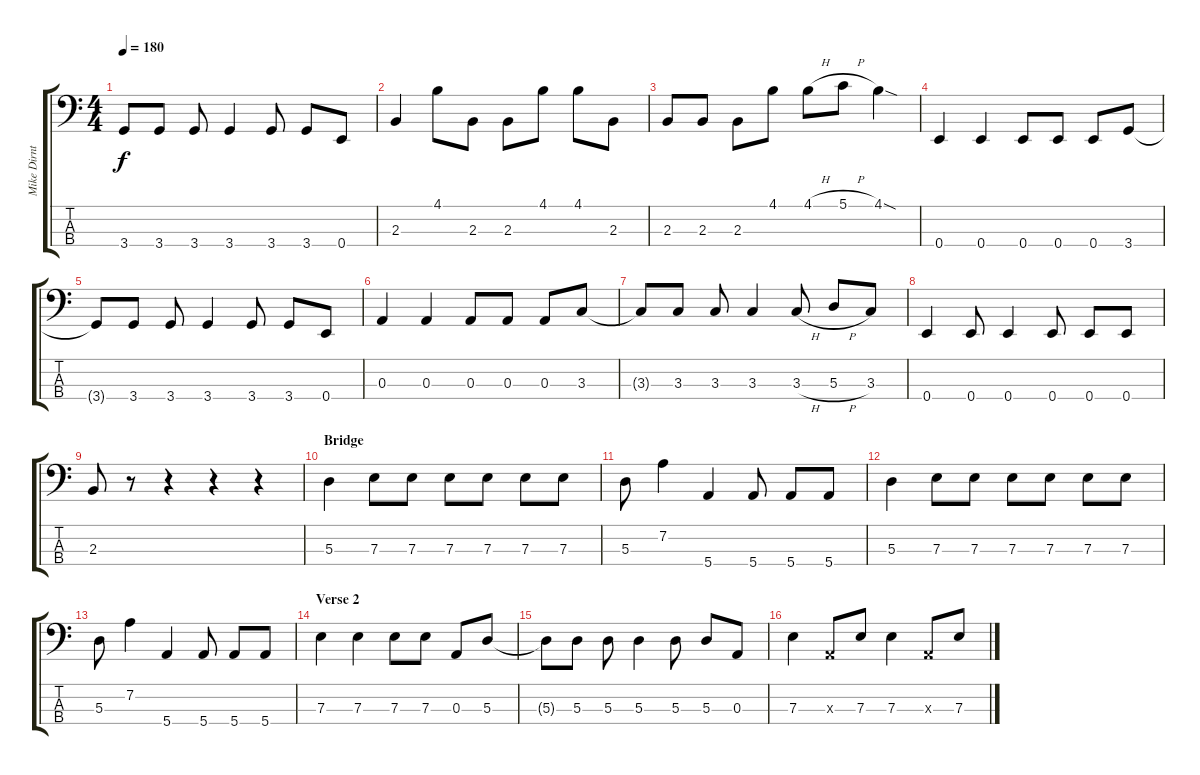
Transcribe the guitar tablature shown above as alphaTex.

\track ("Mike Dirnt" "Mike Dirnt") {instrument electricbasspick}
\staff {score tabs}
\tuning (G2 D2 A1 E1) {hide}
\ts (4 4)
\tempo 180
\clef f4
\ks c
3.4{t}.8{dy f} 3.4.8 3.4.8 3.4.4 3.4.8 3.4.8 0.4.8 |
2.3.4 4.1.8 2.3.8 2.3.8 4.1.8 4.1.8 2.3.8 |
2.3.8 2.3.8 2.3.8 4.1.8 4.1{h}.8 5.1{h}.8 4.1{sod}.4 |
0.4.4 0.4.4 0.4.8 0.4.8 0.4.8 3.4.8 |
3.4{t}.8 3.4.8 3.4.8 3.4.4 3.4.8 3.4.8 0.4.8 |
0.3.4 0.3.4 0.3.8 0.3.8 0.3.8 3.3.8 |
3.3{t}.8 3.3.8 3.3.8 3.3.4 3.3{h}.8 5.3{h}.8 3.3.8 |
0.4.4 0.4.8 0.4.4 0.4.8 0.4.8 0.4.8 |
2.3.8 r.8 r.4 r.4 r.4 |
\section ("" "Bridge")
5.3.4 7.3.8 7.3.8 7.3.8 7.3.8 7.3.8 7.3.8 |
5.3.8 7.2.4 5.4.4 5.4.8 5.4.8 5.4.8 |
5.3.4 7.3.8 7.3.8 7.3.8 7.3.8 7.3.8 7.3.8 |
5.3.8 7.2.4 5.4.4 5.4.8 5.4.8 5.4.8 |
\section ("" "Verse 2")
7.3.4 7.3.4 7.3.8 7.3.8 0.3.8 5.3.8 |
5.3{t}.8 5.3.8 5.3.8 5.3.4 5.3.8 5.3.8 0.3.8 |
7.3.4 0.3{x}.8 7.3.8 7.3.4 0.3{x}.8 7.3.8
